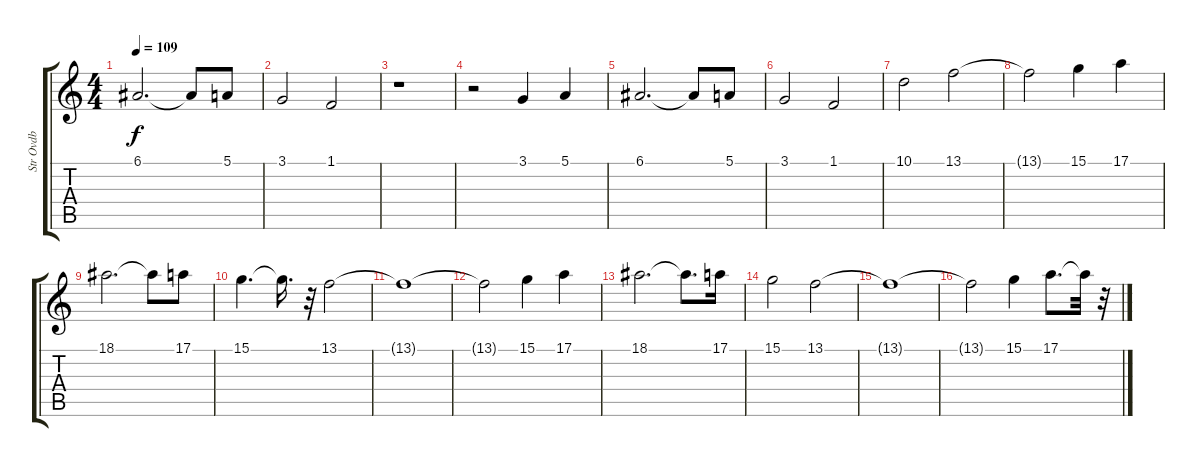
\track ("Str Ovdb" "Str Ovdb") {instrument stringensemble1}
\staff {score tabs}
\tuning (E4 B3 G3 D3 A2 E2) {hide}
\ts (4 4)
\tempo 109
\clef g2
\ks c
6.1.2{d dy f} 6.1{t}.8 5.1.8 |
3.1.2 1.1.2 |
r.1 |
r.2 3.1.4 5.1.4 |
6.1.2{d} 6.1{t}.8 5.1.8 |
3.1.2 1.1.2 |
10.1.2 13.1.2 |
13.1{t}.2 15.1.4 17.1.4 |
18.1.2{d} 18.1{t}.8 17.1.8 |
15.1.4{d} 15.1{t}.16{d} r.32 13.1.2 |
13.1{t}.1 |
13.1{t}.2 15.1.4 17.1.4 |
18.1.2{d} 18.1{t}.8{d} 17.1.16 |
15.1.2 13.1.2 |
13.1{t}.1 |
13.1{t}.2 15.1.4 17.1.8{d} 17.1{t}.32 r.32
